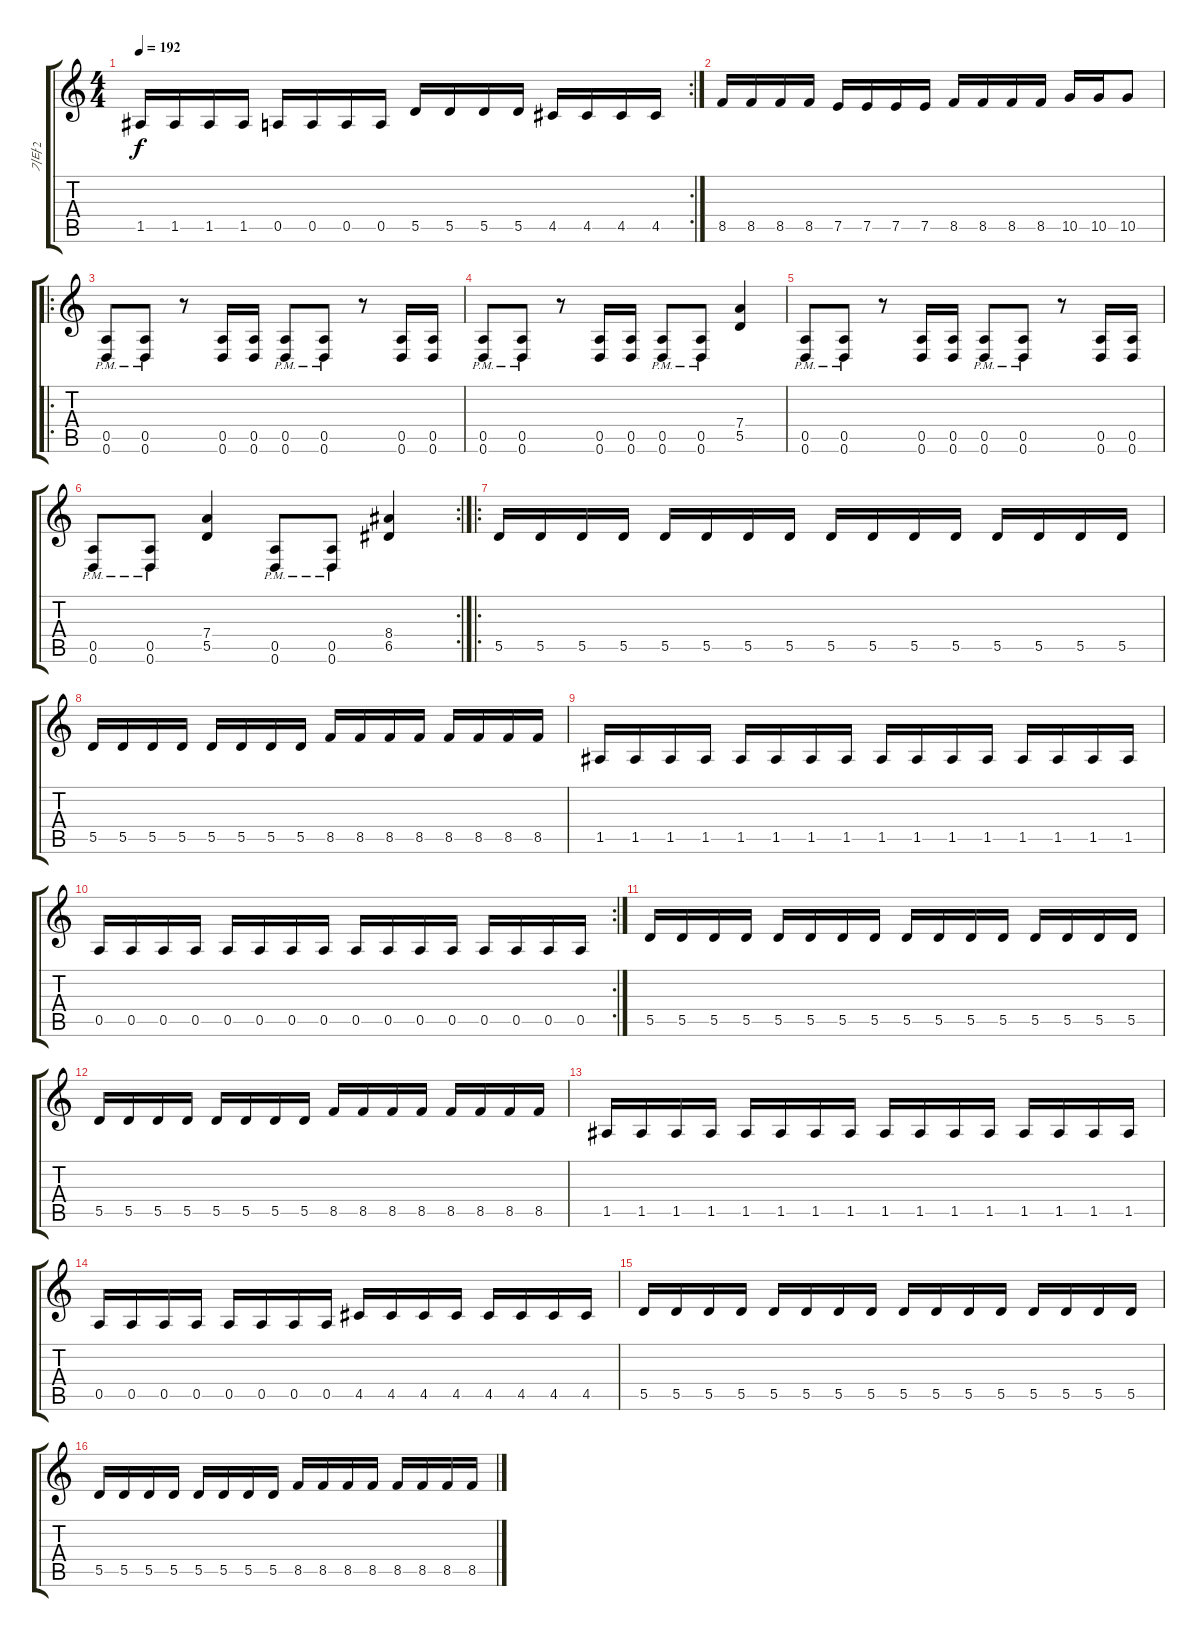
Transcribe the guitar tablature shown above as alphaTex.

\track ("기타 2" "기타 2") {instrument distortionguitar}
\staff {score tabs}
\tuning (E4 B3 G3 D3 A2 D2) {hide}
\rc 2
\ts (4 4)
\tempo 192
\clef g2
\ks c
1.5.16{dy f} 1.5.16 1.5.16 1.5.16 0.5.16 0.5.16 0.5.16 0.5.16 5.5.16 5.5.16 5.5.16 5.5.16 4.5.16 4.5.16 4.5.16 4.5.16 |
8.5.16 8.5.16 8.5.16 8.5.16 7.5.16 7.5.16 7.5.16 7.5.16 8.5.16 8.5.16 8.5.16 8.5.16 10.5.16 10.5.16 10.5.8 |
\ro
(0.5{pm} 0.6{pm}).8 (0.5{pm} 0.6{pm}).8 r.8 (0.5 0.6).16 (0.5 0.6).16 (0.5{pm} 0.6{pm}).8 (0.5{pm} 0.6{pm}).8 r.8 (0.5 0.6).16 (0.5 0.6).16 |
(0.5{pm} 0.6{pm}).8 (0.5{pm} 0.6{pm}).8 r.8 (0.5 0.6).16 (0.5 0.6).16 (0.5{pm} 0.6{pm}).8 (0.5{pm} 0.6{pm}).8 (7.4 5.5).4 |
(0.5{pm} 0.6{pm}).8 (0.5{pm} 0.6{pm}).8 r.8 (0.5 0.6).16 (0.5 0.6).16 (0.5{pm} 0.6{pm}).8 (0.5{pm} 0.6{pm}).8 r.8 (0.5 0.6).16 (0.5 0.6).16 |
\rc 2
(0.5{pm} 0.6{pm}).8 (0.5{pm} 0.6{pm}).8 (7.4 5.5).4 (0.5{pm} 0.6{pm}).8 (0.5{pm} 0.6{pm}).8 (8.4 6.5).4 |
\ro
5.5.16 5.5.16 5.5.16 5.5.16 5.5.16 5.5.16 5.5.16 5.5.16 5.5.16 5.5.16 5.5.16 5.5.16 5.5.16 5.5.16 5.5.16 5.5.16 |
5.5.16 5.5.16 5.5.16 5.5.16 5.5.16 5.5.16 5.5.16 5.5.16 8.5.16 8.5.16 8.5.16 8.5.16 8.5.16 8.5.16 8.5.16 8.5.16 |
1.5.16 1.5.16 1.5.16 1.5.16 1.5.16 1.5.16 1.5.16 1.5.16 1.5.16 1.5.16 1.5.16 1.5.16 1.5.16 1.5.16 1.5.16 1.5.16 |
\rc 2
0.5.16 0.5.16 0.5.16 0.5.16 0.5.16 0.5.16 0.5.16 0.5.16 0.5.16 0.5.16 0.5.16 0.5.16 0.5.16 0.5.16 0.5.16 0.5.16 |
5.5.16 5.5.16 5.5.16 5.5.16 5.5.16 5.5.16 5.5.16 5.5.16 5.5.16 5.5.16 5.5.16 5.5.16 5.5.16 5.5.16 5.5.16 5.5.16 |
5.5.16 5.5.16 5.5.16 5.5.16 5.5.16 5.5.16 5.5.16 5.5.16 8.5.16 8.5.16 8.5.16 8.5.16 8.5.16 8.5.16 8.5.16 8.5.16 |
1.5.16 1.5.16 1.5.16 1.5.16 1.5.16 1.5.16 1.5.16 1.5.16 1.5.16 1.5.16 1.5.16 1.5.16 1.5.16 1.5.16 1.5.16 1.5.16 |
0.5.16 0.5.16 0.5.16 0.5.16 0.5.16 0.5.16 0.5.16 0.5.16 4.5.16 4.5.16 4.5.16 4.5.16 4.5.16 4.5.16 4.5.16 4.5.16 |
5.5.16 5.5.16 5.5.16 5.5.16 5.5.16 5.5.16 5.5.16 5.5.16 5.5.16 5.5.16 5.5.16 5.5.16 5.5.16 5.5.16 5.5.16 5.5.16 |
5.5.16 5.5.16 5.5.16 5.5.16 5.5.16 5.5.16 5.5.16 5.5.16 8.5.16 8.5.16 8.5.16 8.5.16 8.5.16 8.5.16 8.5.16 8.5.16
